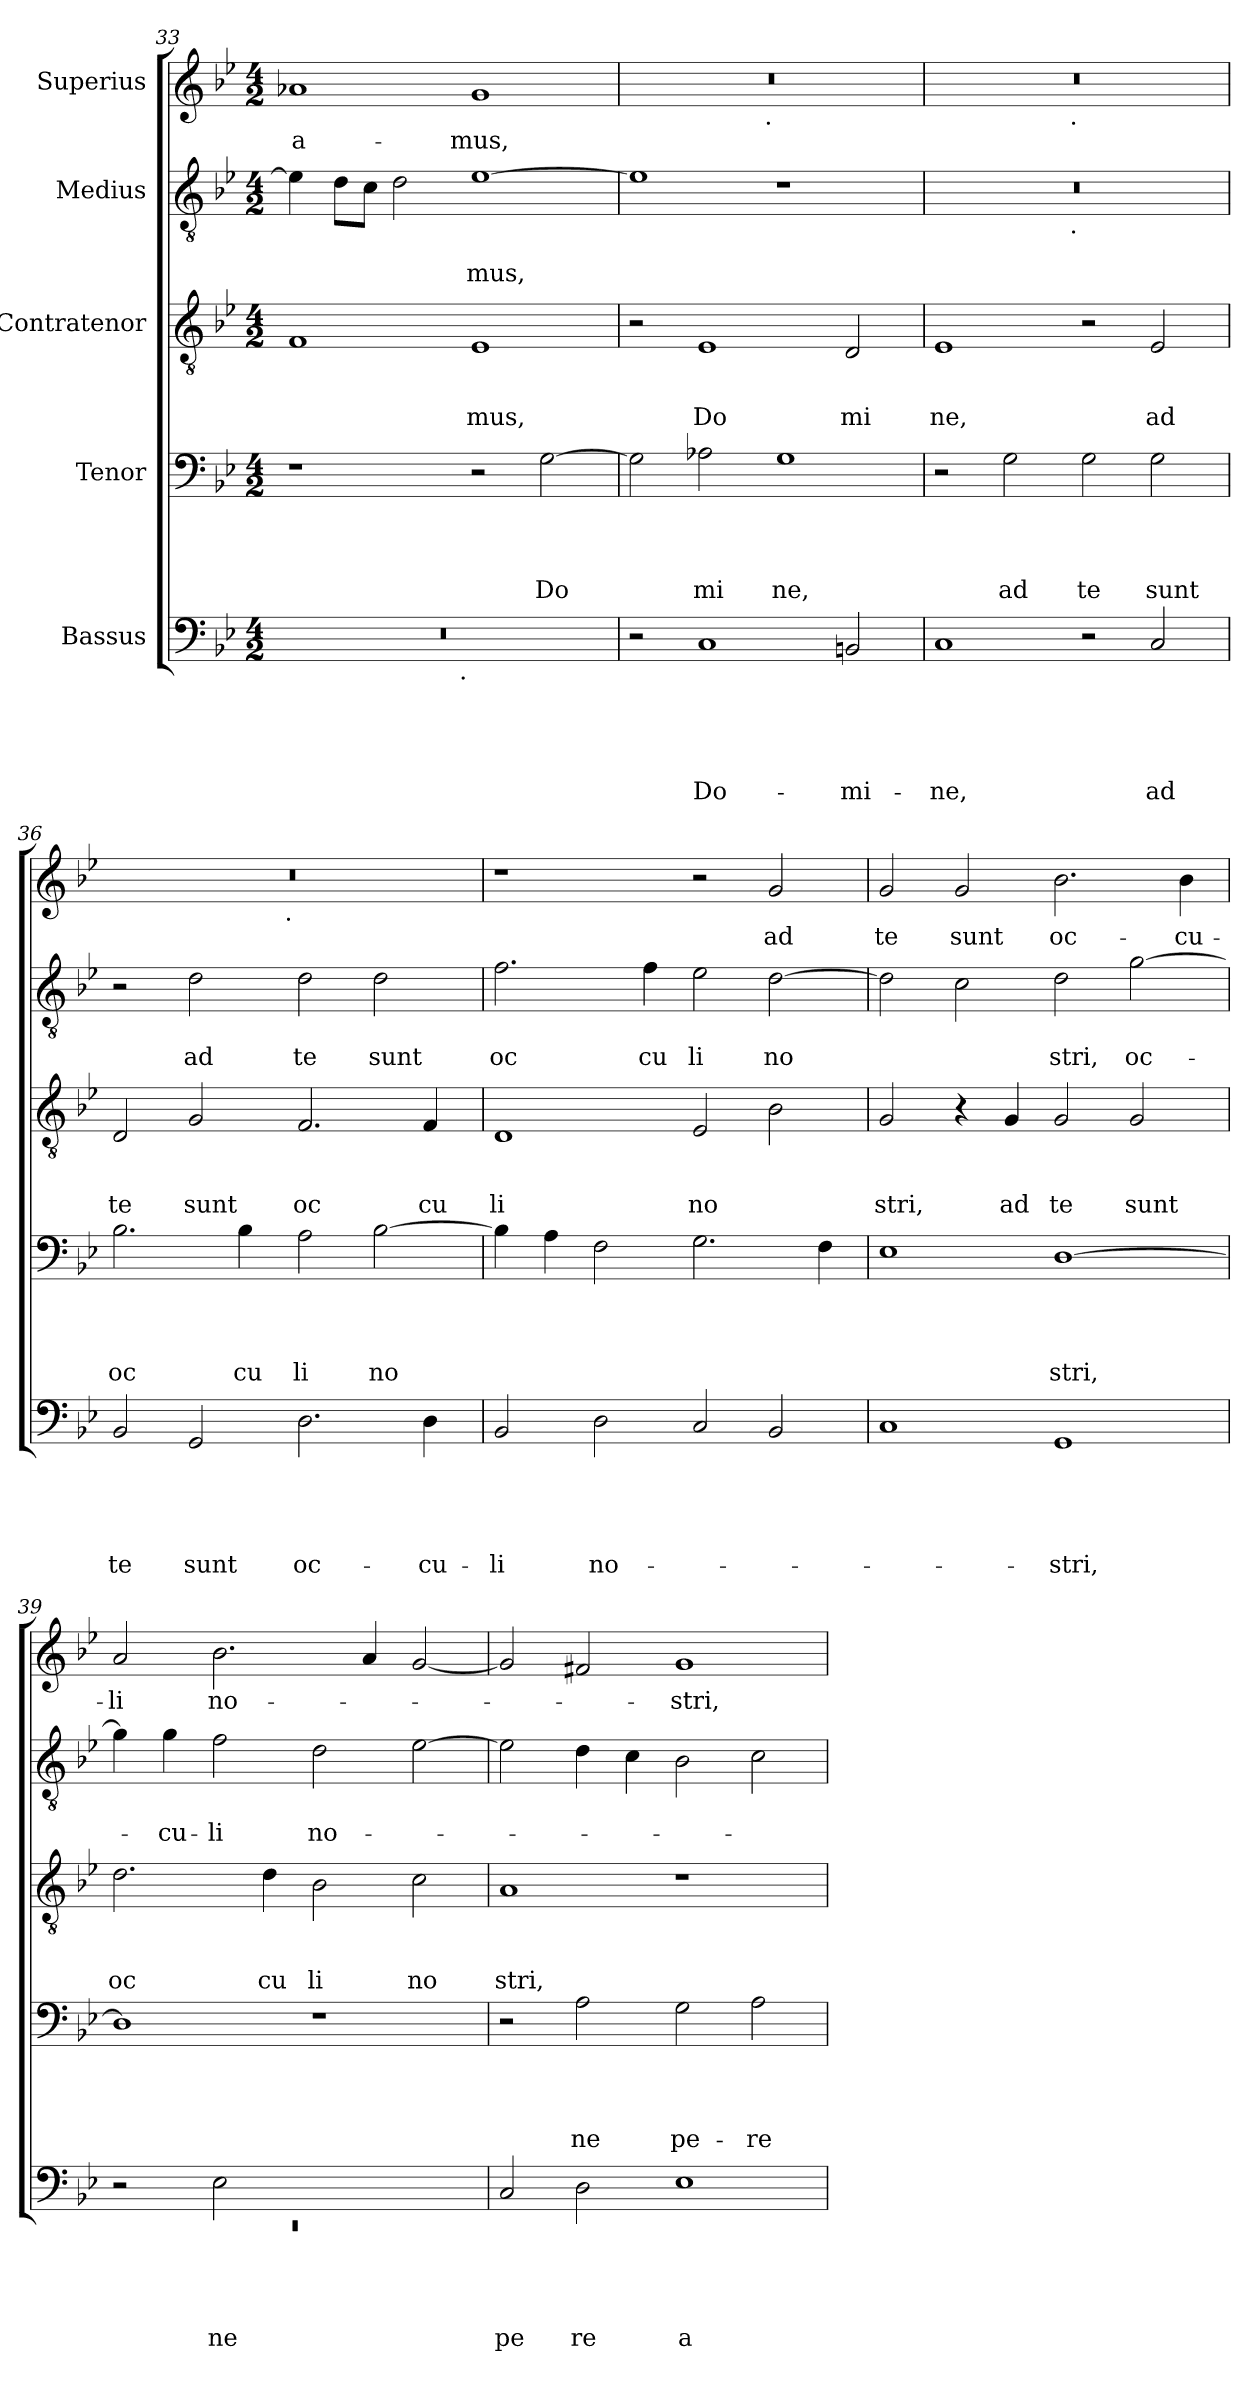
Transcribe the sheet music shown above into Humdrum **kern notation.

**kern	**text	**text	**text	**text	**text	**kern	**text	**text	**text	**text	**kern	**text	**text	**text	**kern	**text	**text	**kern	**text
*part5	*part5	*part5	*part5	*part5	*part5	*part4	*part4	*part4	*part4	*part4	*part3	*part3	*part3	*part3	*part2	*part2	*part2	*part1	*part1
*staff5	*staff5	*staff5	*staff5	*staff5	*staff5	*staff4	*staff4	*staff4	*staff4	*staff4	*staff3	*staff3	*staff3	*staff3	*staff2	*staff2	*staff2	*staff1	*staff1
*I"Bassus	*	*	*	*	*	*I"Tenor	*	*	*	*	*I"Contratenor	*	*	*	*I"Medius	*	*	*I"Superius	*
*clefF4	*	*	*	*	*	*clefF4	*	*	*	*	*clefGv2	*	*	*	*clefGv2	*	*	*clefG2	*
*k[b-e-]	*	*	*	*	*	*k[b-e-]	*	*	*	*	*k[b-e-]	*	*	*	*k[b-e-]	*	*	*k[b-e-]	*
*B-:	*	*	*	*	*	*B-:	*	*	*	*	*B-:	*	*	*	*B-:	*	*	*B-:	*
*M4/2	*	*	*	*	*	*M4/2	*	*	*	*	*M4/2	*	*	*	*M4/2	*	*	*M4/2	*
=33	=33	=33	=33	=33	=33	=33	=33	=33	=33	=33	=33	=33	=33	=33	=33	=33	=33	=33	=33
!	!	!	!	!	!	!	!	!	!	!	!	!	!	!	!	!	!	!	!LO:LY:b
*^	*	*	*	*	*	*	*	*	*	*	*	*	*	*	*	*	*	*	*
0r	2ryy	.	.	.	.	.	1r	.	.	.	.	1F	.	.	.	4e-\]	.	.	1a-X	-a-
.	.	.	.	.	.	.	.	.	.	.	.	.	.	.	.	8d\L	.	.	.	.
.	.	.	.	.	.	.	.	.	.	.	.	.	.	.	.	8c\J	.	.	.	.
.	4...ryy	.	.	.	.	.	.	.	.	.	.	.	.	.	.	2d\	.	.	.	.
!	!LO:TX:b:t=.	!	!	!	!	!	!	!	!	!	!	!	!	!	!	!	!	!	!	!
.	1ryy	.	.	.	.	.	.	.	.	.	.	.	.	.	.	.	.	.	.	.
!	!	!	!	!	!	!	!	!	!	!	!	!	!	!	!LO:LY:b	!	!	!LO:LY:b	!	!LO:LY:b
.	.	.	.	.	.	.	2r	.	.	.	.	1E-	.	.	mus,	[>1e-	.	mus,	1g	-mus,
!	!	!	!	!	!	!	!	!	!	!	!LO:LY:b	!	!	!	!	!	!	!	!	!
.	.	.	.	.	.	.	[>2G\	.	.	.	Do	.	.	.	.	.	.	.	.	.
.	32ryy	.	.	.	.	.	.	.	.	.	.	.	.	.	.	.	.	.	.	.
*v	*v	*	*	*	*	*	*	*	*	*	*	*	*	*	*	*	*	*	*	*
=34	=34	=34	=34	=34	=34	=34	=34	=34	=34	=34	=34	=34	=34	=34	=34	=34	=34	=34	=34
*	*	*	*	*	*	*	*	*	*	*	*	*	*	*	*	*	*	*^	*
2r	.	.	.	.	.	2G\]	.	.	.	.	2r	.	.	.	1e-]	.	.	0r	2ryy	.
!	!	!	!	!	!LO:LY:b	!	!	!	!	!LO:LY:b	!	!	!	!LO:LY:b	!	!	!	!	!	!
1C	.	.	.	.	Do-	2A-X\	.	.	.	mi	1E-	.	.	Do	.	.	.	.	4...ryy	.
!	!	!	!	!	!	!	!	!	!	!	!	!	!	!	!	!	!	!	!LO:TX:b:t=.	!
.	.	.	.	.	.	.	.	.	.	.	.	.	.	.	.	.	.	.	1ryy	.
!	!	!	!	!	!	!	!	!	!	!LO:LY:b	!	!	!	!	!	!	!	!	!	!
.	.	.	.	.	.	1G	.	.	.	ne,	.	.	.	.	1r	.	.	.	.	.
!	!	!	!	!	!LO:LY:b	!	!	!	!	!	!	!	!	!LO:LY:b	!	!	!	!	!	!
2BBn/	.	.	.	.	-mi-	.	.	.	.	.	2D/	.	.	mi	.	.	.	.	.	.
.	.	.	.	.	.	.	.	.	.	.	.	.	.	.	.	.	.	.	32ryy	.
=35	=35	=35	=35	=35	=35	=35	=35	=35	=35	=35	=35	=35	=35	=35	=35	=35	=35	=35	=35	=35
!	!	!	!	!	!LO:LY:b	!	!	!	!	!	!	!	!	!LO:LY:b	!	!	!	!	!	!
*	*	*	*	*	*	*	*	*	*	*	*	*	*	*	*^	*	*	*	*	*
1C	.	.	.	.	-ne,	2r	.	.	.	.	1E-	.	.	ne,	0r	2ryy	.	.	0r	2ryy	.
!	!	!	!	!	!	!	!	!	!	!LO:LY:b	!	!	!	!	!	!	!	!	!	!	!
.	.	.	.	.	.	2G\	.	.	.	ad	.	.	.	.	.	4...ryy	.	.	.	4...ryy	.
!	!	!	!	!	!	!	!	!	!	!	!	!	!	!	!	!	!	!	!	!LO:TX:b:t=.	!
!	!	!	!	!	!	!	!	!	!	!	!	!	!	!	!	!LO:TX:b:t=.	!	!	!	!	!
.	.	.	.	.	.	.	.	.	.	.	.	.	.	.	.	1ryy	.	.	.	1ryy	.
!	!	!	!	!	!	!	!	!	!	!LO:LY:b	!	!	!	!	!	!	!	!	!	!	!
2r	.	.	.	.	.	2G\	.	.	.	te	2r	.	.	.	.	.	.	.	.	.	.
!	!	!	!	!	!LO:LY:b	!	!	!	!	!LO:LY:b	!	!	!	!LO:LY:b	!	!	!	!	!	!	!
2C/	.	.	.	.	ad	2G\	.	.	.	sunt	2E-/	.	.	ad	.	.	.	.	.	.	.
.	.	.	.	.	.	.	.	.	.	.	.	.	.	.	.	32ryy	.	.	.	32ryy	.
=36	=36	=36	=36	=36	=36	=36	=36	=36	=36	=36	=36	=36	=36	=36	=36	=36	=36	=36	=36	=36	=36
!	!	!	!	!	!LO:LY:b	!	!	!	!	!LO:LY:b	!	!	!	!LO:LY:b	!	!	!	!	!	!	!
*	*	*	*	*	*	*	*	*	*	*	*	*	*	*	*v	*v	*	*	*	*	*
2BB-/	.	.	.	.	te	2.B-\	.	.	.	oc	2D/	.	.	te	2r	.	.	0r	2ryy	.
!	!	!	!	!	!LO:LY:b	!	!	!	!	!	!	!	!	!LO:LY:b	!	!	!LO:LY:b	!	!	!
2GG/	.	.	.	.	sunt	.	.	.	.	.	2G/	.	.	sunt	2d\	.	ad	.	4...ryy	.
!	!	!	!	!	!	!	!	!	!	!LO:LY:b	!	!	!	!	!	!	!	!	!	!
.	.	.	.	.	.	4B-\	.	.	.	cu	.	.	.	.	.	.	.	.	.	.
!	!	!	!	!	!	!	!	!	!	!	!	!	!	!	!	!	!	!	!LO:TX:b:t=.	!
.	.	.	.	.	.	.	.	.	.	.	.	.	.	.	.	.	.	.	1ryy	.
!	!	!	!	!	!LO:LY:b	!	!	!	!	!LO:LY:b	!	!	!	!LO:LY:b	!	!	!LO:LY:b	!	!	!
2.D\	.	.	.	.	oc-	2A\	.	.	.	li	2.F/	.	.	oc	2d\	.	te	.	.	.
!	!	!	!	!	!	!	!	!	!	!LO:LY:b	!	!	!	!	!	!	!LO:LY:b	!	!	!
.	.	.	.	.	.	[>2B-\	.	.	.	no	.	.	.	.	2d\	.	sunt	.	.	.
!	!	!	!	!	!LO:LY:b	!	!	!	!	!	!	!	!	!LO:LY:b	!	!	!	!	!	!
4D\	.	.	.	.	-cu-	.	.	.	.	.	4F/	.	.	cu	.	.	.	.	.	.
.	.	.	.	.	.	.	.	.	.	.	.	.	.	.	.	.	.	.	32ryy	.
=37	=37	=37	=37	=37	=37	=37	=37	=37	=37	=37	=37	=37	=37	=37	=37	=37	=37	=37	=37	=37
!	!	!	!	!	!LO:LY:b	!	!	!	!	!	!	!	!	!LO:LY:b	!	!	!LO:LY:b	!	!	!
*	*	*	*	*	*	*	*	*	*	*	*	*	*	*	*	*	*	*v	*v	*
2BB-/	.	.	.	.	-li	4B-\]	.	.	.	.	1D	.	.	li	2.f\	.	oc	1r	.
.	.	.	.	.	.	4A\	.	.	.	.	.	.	.	.	.	.	.	.	.
!	!	!	!	!	!LO:LY:b	!	!	!	!	!	!	!	!	!	!	!	!	!	!
2D\	.	.	.	.	no-	2F\	.	.	.	.	.	.	.	.	.	.	.	.	.
!	!	!	!	!	!	!	!	!	!	!	!	!	!	!	!	!	!LO:LY:b	!	!
.	.	.	.	.	.	.	.	.	.	.	.	.	.	.	4f\	.	cu	.	.
!	!	!	!	!	!	!	!	!	!	!	!	!	!	!LO:LY:b	!	!	!LO:LY:b	!	!
2C/	.	.	.	.	.	2.G\	.	.	.	.	2E-/	.	.	no	2e-\	.	li	2r	.
!	!	!	!	!	!	!	!	!	!	!	!	!	!	!	!	!	!LO:LY:b	!	!LO:LY:b
2BB-/	.	.	.	.	.	.	.	.	.	.	2B-\	.	.	.	[<2d\	.	no	2g/	ad
.	.	.	.	.	.	4F\	.	.	.	.	.	.	.	.	.	.	.	.	.
!!LO:LB:g=z
=38	=38	=38	=38	=38	=38	=38	=38	=38	=38	=38	=38	=38	=38	=38	=38	=38	=38	=38	=38
!	!	!	!	!	!	!	!	!	!	!	!	!	!	!LO:LY:b	!	!	!	!	!LO:LY:b
1C	.	.	.	.	.	1E-	.	.	.	.	2G/	.	.	stri,	2d\]	.	.	2g/	te
!	!	!	!	!	!	!	!	!	!	!	!	!	!	!	!	!	!	!	!LO:LY:b
.	.	.	.	.	.	.	.	.	.	.	4r	.	.	.	2c\	.	.	2g/	sunt
!	!	!	!	!	!	!	!	!	!	!	!	!	!	!LO:LY:b	!	!	!	!	!
.	.	.	.	.	.	.	.	.	.	.	4G/	.	.	ad	.	.	.	.	.
!	!	!	!	!	!LO:LY:b	!	!	!	!	!LO:LY:b	!	!	!	!LO:LY:b	!	!	!LO:LY:b	!	!LO:LY:b
1GG	.	.	.	.	-stri,	[>1D	.	.	.	stri,	2G/	.	.	te	2d\	.	stri,	2.b-\	oc-
!	!	!	!	!	!	!	!	!	!	!	!	!	!	!LO:LY:b	!	!	!LO:LY:b	!	!
.	.	.	.	.	.	.	.	.	.	.	2G/	.	.	sunt	[>2g\	.	oc-	.	.
!	!	!	!	!	!	!	!	!	!	!	!	!	!	!	!	!	!	!	!LO:LY:b
.	.	.	.	.	.	.	.	.	.	.	.	.	.	.	.	.	.	4b-\	-cu-
=39	=39	=39	=39	=39	=39	=39	=39	=39	=39	=39	=39	=39	=39	=39	=39	=39	=39	=39	=39
*^	*	*	*	*	*	*	*	*	*	*	*	*	*	*	*	*	*	*	*
!	!LO:N:vis=1	!	!	!	!	!	!	!	!	!	!	!	!	!	!LO:LY:b	!	!	!	!	!LO:LY:b
*	*^	*	*	*	*	*	*	*	*	*	*	*	*	*	*	*	*	*	*	*
0ryy	0rEE	2r	.	.	.	.	.	1D]	.	.	.	.	2.d\	.	.	oc	4g\]	.	.	2a/	-li
!	!	!	!	!	!	!	!	!	!	!	!	!	!	!	!	!	!	!	!LO:LY:b	!	!
.	.	.	.	.	.	.	.	.	.	.	.	.	.	.	.	.	4g\	.	-cu-	.	.
!	!	!	!	!	!	!	!LO:LY:b	!	!	!	!	!	!	!	!	!	!	!	!LO:LY:b	!	!LO:LY:b
.	.	2E-\	.	.	.	.	ne	.	.	.	.	.	.	.	.	.	2f\	.	-li	2.b-\	no-
!	!	!	!	!	!	!	!	!	!	!	!	!	!	!	!	!LO:LY:b	!	!	!	!	!
.	.	.	.	.	.	.	.	.	.	.	.	.	4d\	.	.	cu	.	.	.	.	.
!	!	!	!	!	!	!	!	!	!	!	!	!	!	!	!	!LO:LY:b	!	!	!LO:LY:b	!	!
.	.	1ryy	.	.	.	.	.	1r	.	.	.	.	2B-\	.	.	li	2d\	.	no-	.	.
.	.	.	.	.	.	.	.	.	.	.	.	.	.	.	.	.	.	.	.	4a/	.
!	!	!	!	!	!	!	!	!	!	!	!	!	!	!	!	!LO:LY:b	!	!	!	!	!
.	.	.	.	.	.	.	.	.	.	.	.	.	2c\	.	.	no	[>2e-\	.	.	[<2g/	.
*v	*v	*v	*	*	*	*	*	*	*	*	*	*	*	*	*	*	*	*	*	*	*
=40	=40	=40	=40	=40	=40	=40	=40	=40	=40	=40	=40	=40	=40	=40	=40	=40	=40	=40	=40
!	!	!	!	!	!LO:LY:b	!	!	!	!	!	!	!	!	!LO:LY:b	!	!	!	!	!
2C/	.	.	.	.	pe	2r	.	.	.	.	1A	.	.	stri,	2e-\]	.	.	2g/]	.
!	!	!	!	!	!LO:LY:b	!	!	!	!	!LO:LY:b	!	!	!	!	!	!	!	!	!
2D\	.	.	.	.	re	2A\	.	.	.	ne	.	.	.	.	4d\	.	.	2f#X/	.
.	.	.	.	.	.	.	.	.	.	.	.	.	.	.	4c\	.	.	.	.
!	!	!	!	!	!LO:LY:b	!	!	!	!	!LO:LY:b	!	!	!	!	!	!	!	!	!LO:LY:b
1E-	.	.	.	.	a	2G\	.	.	.	pe-	1r	.	.	.	2B-\	.	.	1g	-stri,
!	!	!	!	!	!	!	!	!	!	!LO:LY:b	!	!	!	!	!	!	!	!	!
.	.	.	.	.	.	2A\	.	.	.	-re-	.	.	.	.	2c\	.	.	.	.
=	=	=	=	=	=	=	=	=	=	=	=	=	=	=	=	=	=	=	=
*-	*-	*-	*-	*-	*-	*-	*-	*-	*-	*-	*-	*-	*-	*-	*-	*-	*-	*-	*-
